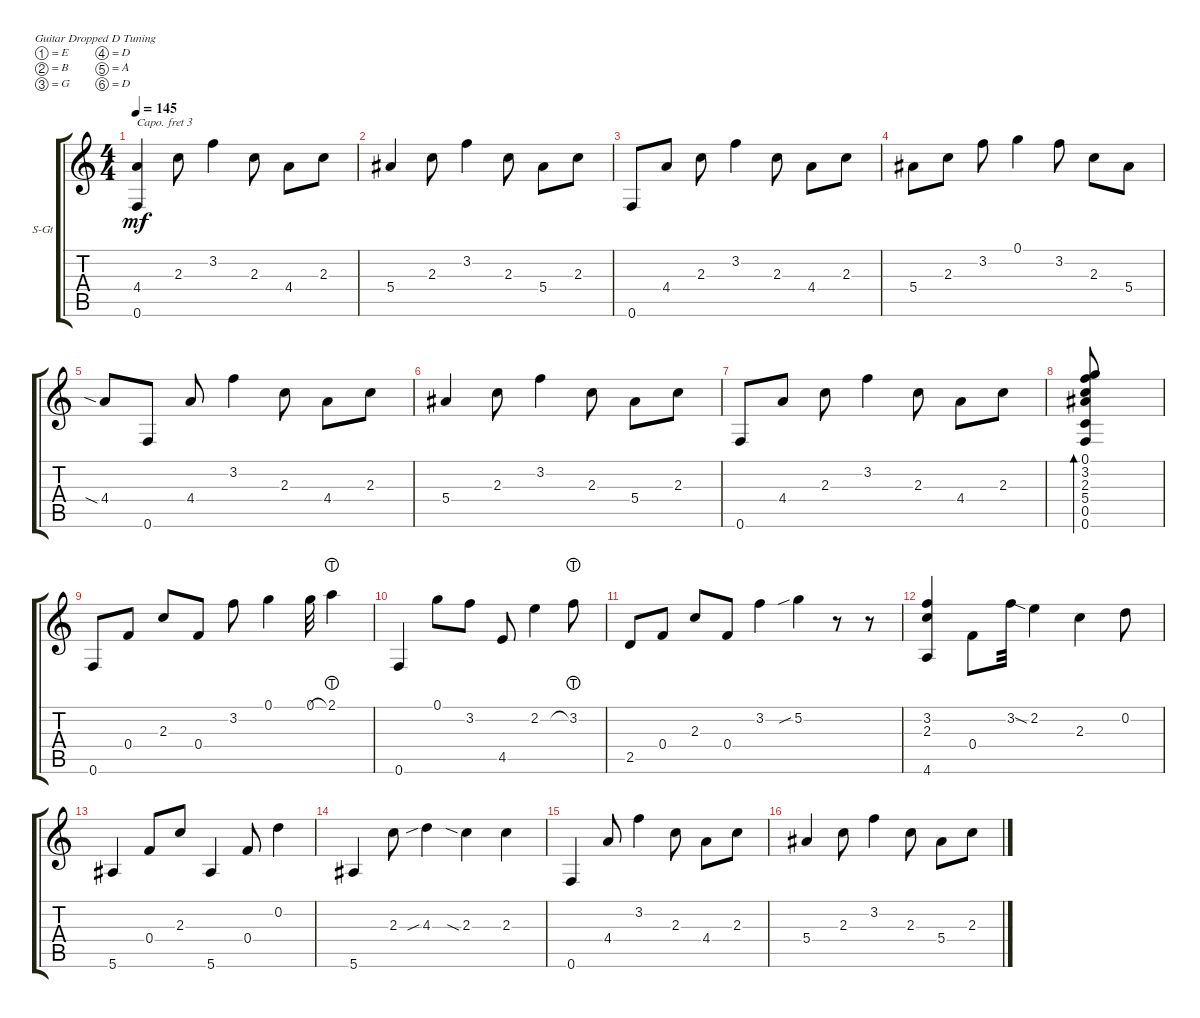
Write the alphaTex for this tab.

\defaultSystemsLayout 4
\bracketExtendMode groupsimilarinstruments
\firstSystemTrackNameOrientation horizontal
\otherSystemsTrackNameOrientation horizontal
\track ("Steel Guitar" "S-Gt") {instrument acousticguitarsteel}
\staff {score tabs}
\capo 3
\tuning (E4 B3 G3 D3 A2 D2)
\ts (4 4)
\tempo 145
\clef g2
\ks c
(0.6 4.4).4{dy mf instrument acousticguitarsteel} 2.3.8 3.2.4 2.3.8 4.4.8 2.3.8 |
5.4.4 2.3.8 3.2.4 2.3.8 5.4.8 2.3.8 |
0.6.8 4.4.8 2.3.8 3.2.4 2.3.8 4.4.8 2.3.8 |
5.4.8 2.3.8 3.2.8 0.1.4 3.2.8 2.3.8 5.4.8 |
4.4{sia}.8 0.6.8 4.4.8 3.2.4 2.3.8 4.4.8 2.3.8 |
5.4.4 2.3.8 3.2.4 2.3.8 5.4.8 2.3.8 |
0.6.8 4.4.8 2.3.8 3.2.4 2.3.8 4.4.8 2.3.8 |
(0.6 0.5 5.4 2.3 3.2 0.1).8{bd 240} |
0.6.8 0.4.8 2.3.8 0.4.8 3.2.8 0.1.4 0.1.32 2.1{lht}.4 |
0.6.4 0.1.8 3.2.8 4.5.8 2.2.4 3.2{lht}.8 |
2.5.8 0.4.8 2.3.8 0.4.8 3.2.4 5.2{sib}.4 r.8 r.8 |
(3.2 2.3 4.6).4 0.4.8 3.2.32 2.2{sia}.4 2.3.4 0.2.8 |
5.6.4 0.4.8 2.3.8 5.6.4 0.4.8 0.2.4 |
5.6.4 2.3.8 4.3{sib}.4 2.3{sia}.4 2.3.4 |
0.6.4 4.4.8 3.2.4 2.3.8 4.4.8 2.3.8 |
5.4.4 2.3.8 3.2.4 2.3.8 5.4.8 2.3.8
